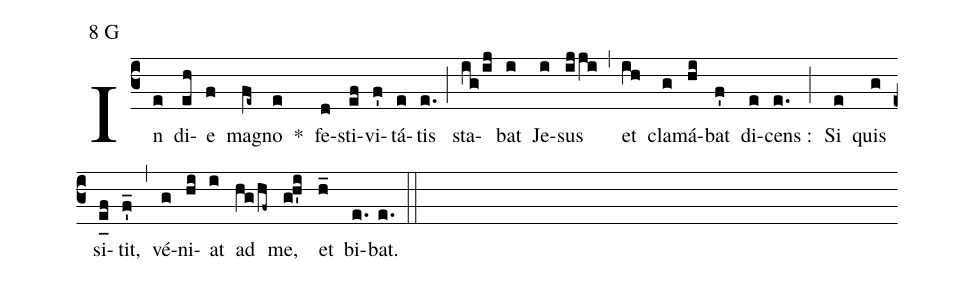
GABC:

mode:8 G;
%%
(c3) In(e) di(eh)e(f) ma(fe~)gno(e) *() fe(d)sti(ef)vi(f')tá(e)tis(e.) (;) sta(ig/ij)bat(i) Je(i)sus(ijji) (,) et(ih) cla(g)má(hi)bat(f') di(e)cens :(e.) (;) Si(e) quis(g) si(e_[uh:l]f)tit,(f'_) (,) vé(g)ni(hi)at(i) ad(hg/hf~) me,(gh'i) et(h_) bi(e.)bat.(e.) (::)
